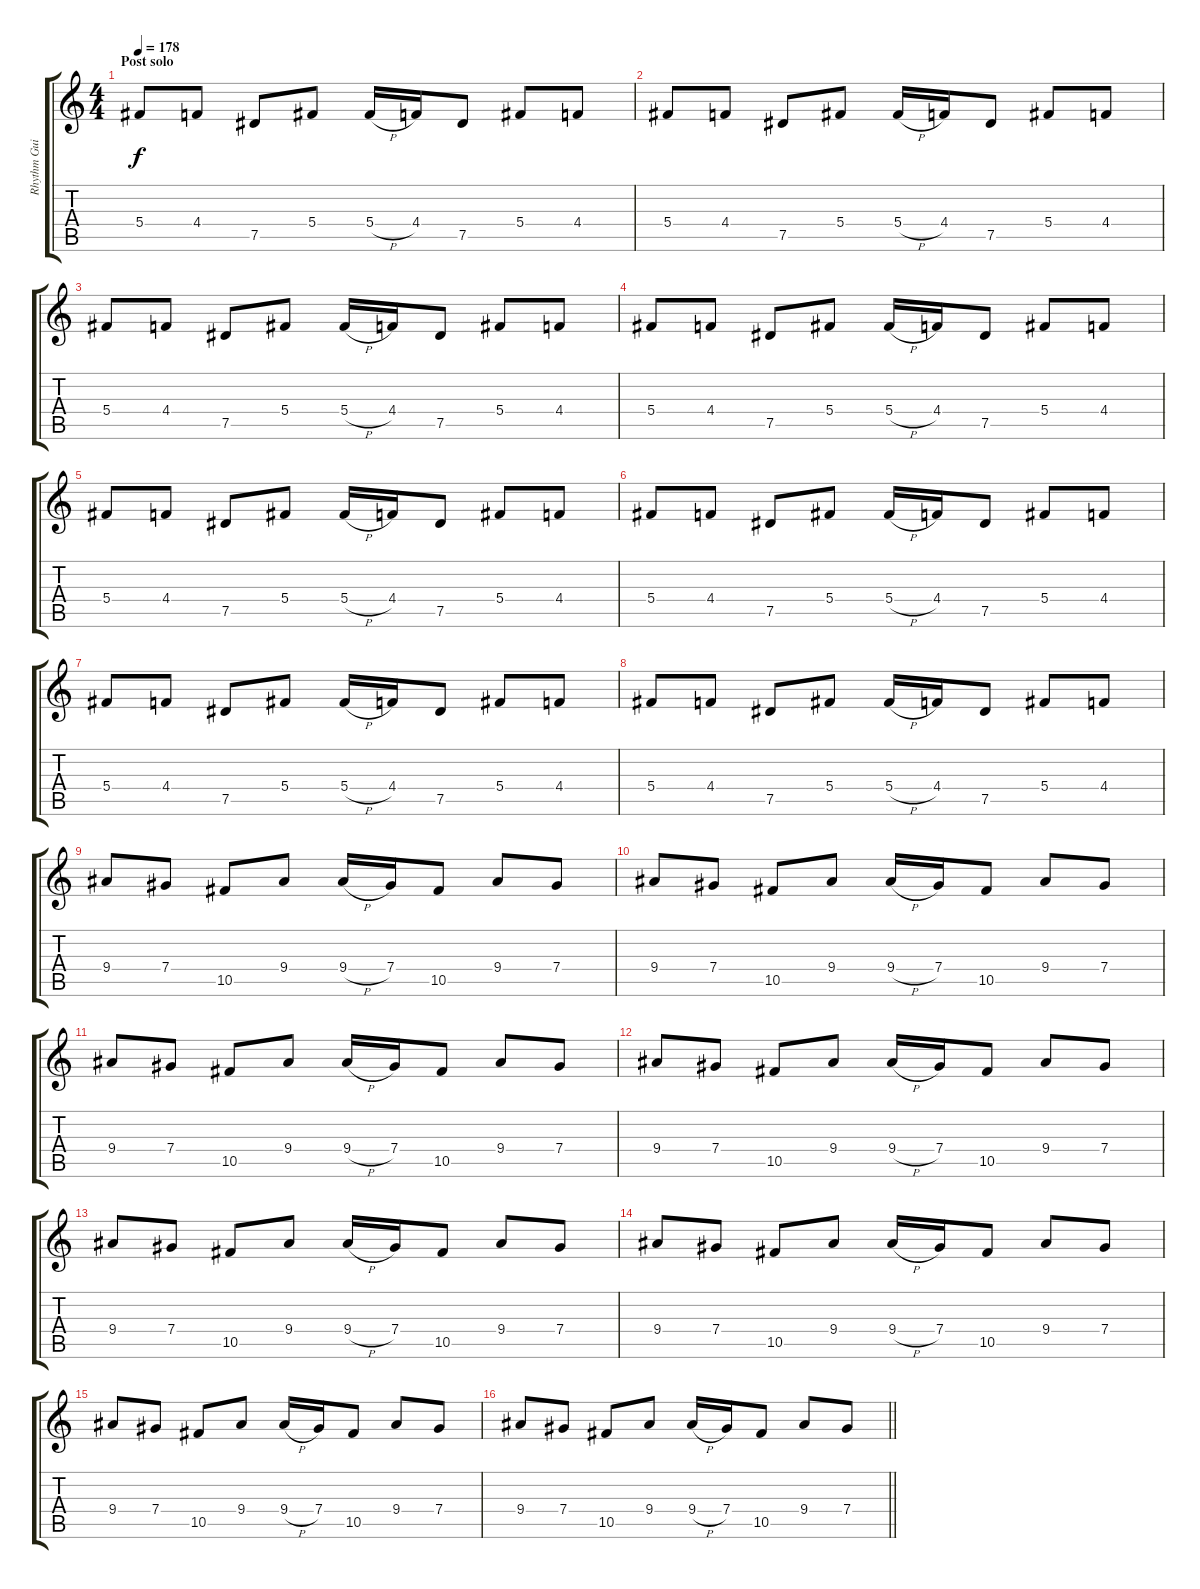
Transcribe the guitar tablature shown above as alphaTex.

\track ("Rhythm Guitar" "Rhythm Gui") {instrument distortionguitar}
\staff {score tabs}
\tuning (Eb4 Bb3 Gb3 Db3 Ab2 Eb2) {hide}
\ts (4 4)
\section ("" "Post solo")
\tempo 178
\clef g2
\ks c
5.4.8{dy f} 4.4.8 7.5.8 5.4.8 5.4{h}.16 4.4.16 7.5.8 5.4.8 4.4.8 |
5.4.8 4.4.8 7.5.8 5.4.8 5.4{h}.16 4.4.16 7.5.8 5.4.8 4.4.8 |
5.4.8 4.4.8 7.5.8 5.4.8 5.4{h}.16 4.4.16 7.5.8 5.4.8 4.4.8 |
5.4.8 4.4.8 7.5.8 5.4.8 5.4{h}.16 4.4.16 7.5.8 5.4.8 4.4.8 |
5.4.8 4.4.8 7.5.8 5.4.8 5.4{h}.16 4.4.16 7.5.8 5.4.8 4.4.8 |
5.4.8 4.4.8 7.5.8 5.4.8 5.4{h}.16 4.4.16 7.5.8 5.4.8 4.4.8 |
5.4.8 4.4.8 7.5.8 5.4.8 5.4{h}.16 4.4.16 7.5.8 5.4.8 4.4.8 |
5.4.8 4.4.8 7.5.8 5.4.8 5.4{h}.16 4.4.16 7.5.8 5.4.8 4.4.8 |
9.4.8 7.4.8 10.5.8 9.4.8 9.4{h}.16 7.4.16 10.5.8 9.4.8 7.4.8 |
9.4.8 7.4.8 10.5.8 9.4.8 9.4{h}.16 7.4.16 10.5.8 9.4.8 7.4.8 |
9.4.8 7.4.8 10.5.8 9.4.8 9.4{h}.16 7.4.16 10.5.8 9.4.8 7.4.8 |
9.4.8 7.4.8 10.5.8 9.4.8 9.4{h}.16 7.4.16 10.5.8 9.4.8 7.4.8 |
9.4.8 7.4.8 10.5.8 9.4.8 9.4{h}.16 7.4.16 10.5.8 9.4.8 7.4.8 |
9.4.8 7.4.8 10.5.8 9.4.8 9.4{h}.16 7.4.16 10.5.8 9.4.8 7.4.8 |
9.4.8 7.4.8 10.5.8 9.4.8 9.4{h}.16 7.4.16 10.5.8 9.4.8 7.4.8 |
\barLineRight lightlight
9.4.8 7.4.8 10.5.8 9.4.8 9.4{h}.16 7.4.16 10.5.8 9.4.8 7.4.8
